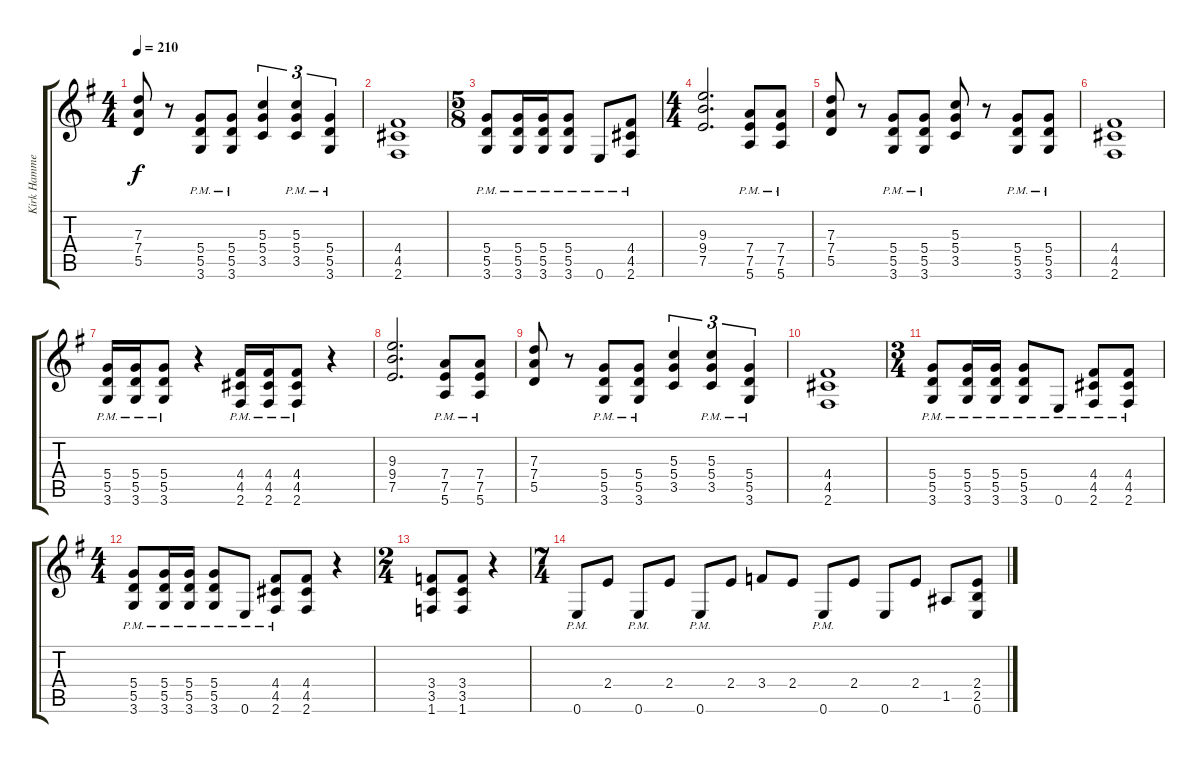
\track ("Kirk Hammet" "Kirk Hamme") {instrument distortionguitar}
\staff {score tabs}
\tuning (E4 B3 G3 D3 A2 E2) {hide}
\ts (4 4)
\tempo 210
\clef g2
\ks g
(7.3 7.4 5.5).8{dy f} r.8 (5.4{pm} 5.5{pm} 3.6{pm}).8 (5.4{pm} 5.5{pm} 3.6{pm}).8 (5.3 5.4 3.5).4{tu (3 2)} (5.3 5.4{pm} 3.5{pm}).4{tu (3 2)} (5.4{pm} 5.5{pm} 3.6{pm}).4{tu (3 2)} |
(4.4 4.5 2.6).1 |
\ts (5 8)
(5.4{pm} 5.5{pm} 3.6{pm}).8 (5.4{pm} 5.5{pm} 3.6{pm}).16 (5.4{pm} 5.5{pm} 3.6{pm}).16 (5.4{pm} 5.5{pm} 3.6{pm}).8 0.6{pm}.8 (4.4{pm} 4.5{pm} 2.6{pm}).8 |
\ts (4 4)
(9.3 9.4 7.5).2{d} (7.4{pm} 7.5{pm} 5.6{pm}).8 (7.4{pm} 7.5{pm} 5.6{pm}).8 |
(7.3 7.4 5.5).8 r.8 (5.4{pm} 5.5{pm} 3.6{pm}).8 (5.4{pm} 5.5{pm} 3.6{pm}).8 (5.3 5.4 3.5).8 r.8 (5.4{pm} 5.5{pm} 3.6{pm}).8 (5.4{pm} 5.5{pm} 3.6{pm}).8 |
(4.4 4.5 2.6).1 |
(5.4{pm} 5.5{pm} 3.6{pm}).16 (5.4{pm} 5.5{pm} 3.6{pm}).16 (5.4{pm} 5.5{pm} 3.6{pm}).8 r.4 (4.4{pm} 4.5{pm} 2.6{pm}).16 (4.4{pm} 4.5{pm} 2.6{pm}).16 (4.4{pm} 4.5{pm} 2.6{pm}).8 r.4 |
(9.3 9.4 7.5).2{d} (7.4{pm} 7.5{pm} 5.6{pm}).8 (7.4{pm} 7.5{pm} 5.6{pm}).8 |
(7.3 7.4 5.5).8 r.8 (5.4{pm} 5.5{pm} 3.6{pm}).8 (5.4{pm} 5.5{pm} 3.6{pm}).8 (5.3 5.4 3.5).4{tu (3 2)} (5.3 5.4{pm} 3.5{pm}).4{tu (3 2)} (5.4{pm} 5.5{pm} 3.6{pm}).4{tu (3 2)} |
(4.4 4.5 2.6).1 |
\ts (3 4)
(5.4{pm} 5.5{pm} 3.6{pm}).8 (5.4{pm} 5.5{pm} 3.6{pm}).16 (5.4{pm} 5.5{pm} 3.6{pm}).16 (5.4{pm} 5.5{pm} 3.6{pm}).8 0.6{pm}.8 (4.4{pm} 4.5{pm} 2.6{pm}).8 (4.4{pm} 4.5{pm} 2.6{pm}).8 |
\ts (4 4)
(5.4{pm} 5.5{pm} 3.6{pm}).8 (5.4{pm} 5.5{pm} 3.6{pm}).16 (5.4{pm} 5.5{pm} 3.6{pm}).16 (5.4{pm} 5.5{pm} 3.6{pm}).8 0.6{pm}.8 (4.4{pm} 4.5{pm} 2.6{pm}).8 (4.4 4.5 2.6).8 r.4 |
\ts (2 4)
(3.4 3.5 1.6).8 (3.4 3.5 1.6).8 r.4 |
\ts (7 4)
0.6{pm}.8 2.4.8 0.6{pm}.8 2.4.8 0.6{pm}.8 2.4.8 3.4.8 2.4.8 0.6{pm}.8 2.4.8 0.6.8 2.4.8 1.5.8 (2.4 2.5 0.6).8
